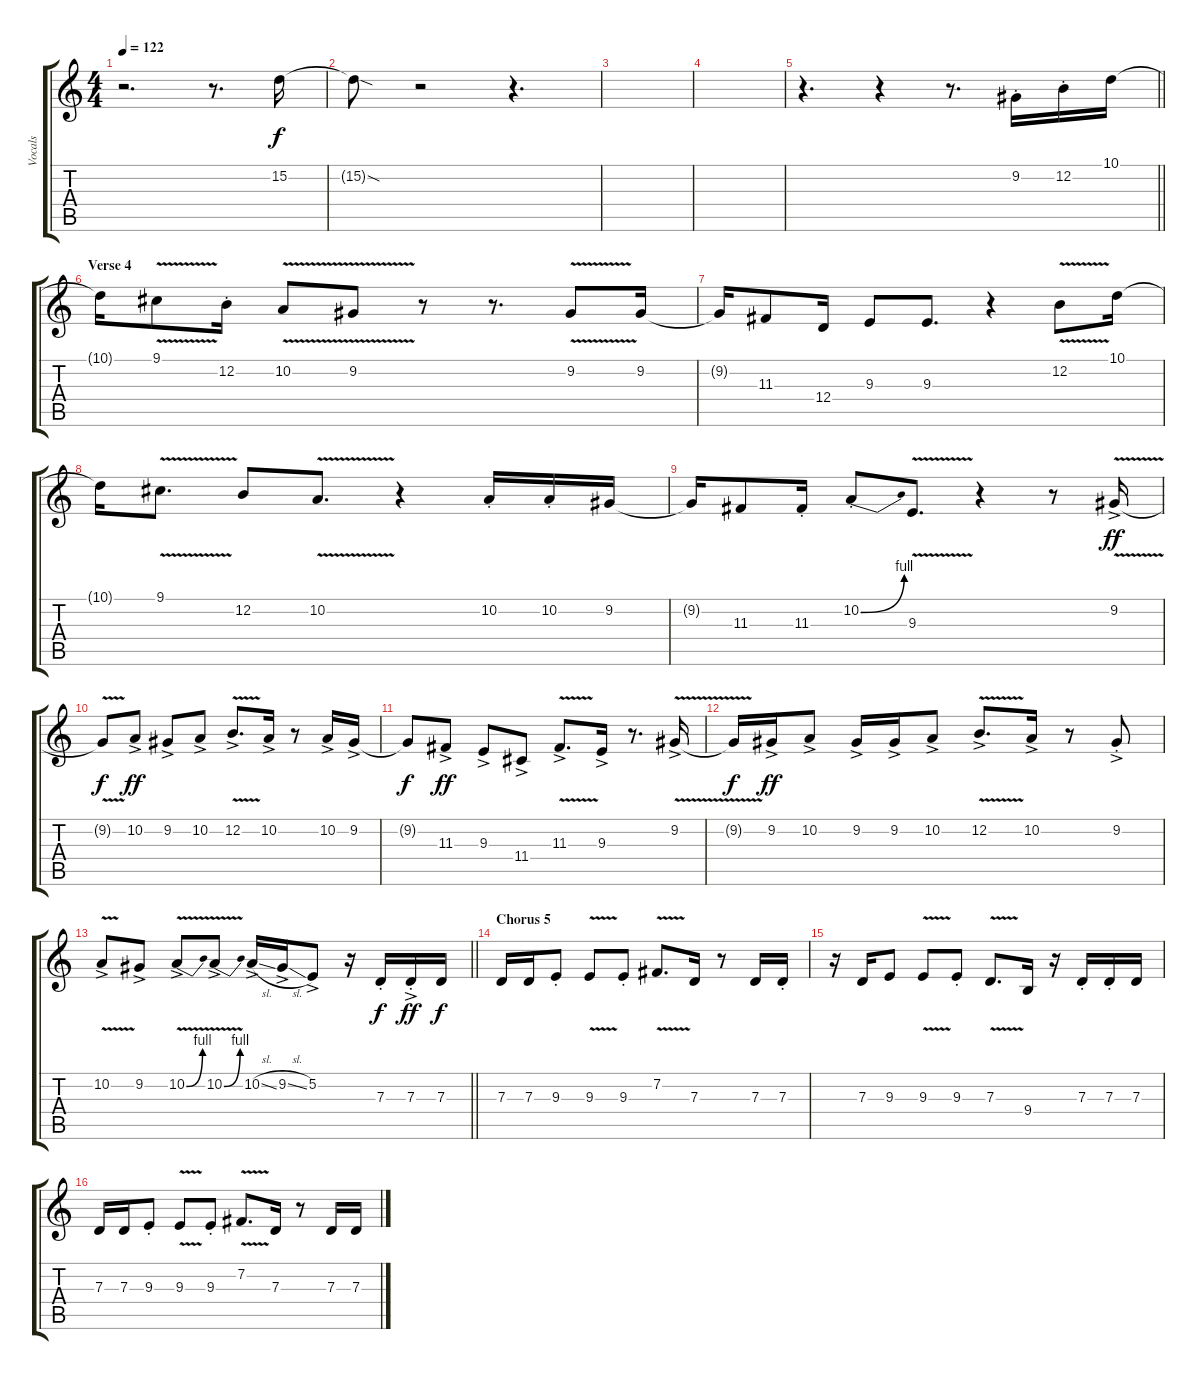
\track ("Vocals" "Vocals") {instrument lead1square bank 255}
\staff {score tabs}
\tuning (E4 B3 G3 D3 A2 E2) {hide}
\ts (4 4)
\tempo 122
\clef g2
\ks c
r.2{d dy ff} r.8{d} 15.2.16{dy f} |
15.2{sod t}.8 r.2 r.4{d} |
|
|
\barLineRight lightlight
r.4{d} r.4 r.8{d} 9.2{st}.16 12.2{st}.16 10.1.16 |
\section ("" "Verse 4")
10.1{t}.16 9.1{v}.8 12.2{st}.16 10.2{v}.8 9.2{v}.8 r.8 r.8{d} 9.2{v}.8 9.2.16 |
9.2{t}.16 11.3.8 12.4.16 9.3.8 9.3.8{d} r.4 12.2{v}.8 10.1.16 |
10.1{t}.16 9.1{v}.8{d} 12.2.8 10.2{v}.8{d} r.4 10.2{st}.16 10.2{st}.16 9.2.16 |
9.2{t}.16 11.3.8 11.3{st}.16 10.2{be (bend 0 0 60 4) st}.8 9.3{v}.8{d} r.4 r.8 9.2{v ac}.16{dy ff} |
9.2{t}.8{dy f} 10.2{ac}.8{dy ff} 9.2{ac}.8 10.2{ac}.8 12.2{v ac}.8{d} 10.2{ac}.16 r.8 10.2{ac}.16 9.2{ac}.16 |
9.2{t}.8{dy f} 11.3{ac}.8{dy ff} 9.3{ac}.8 11.4{ac}.8 11.3{v ac}.8{d} 9.3{ac}.16 r.8{d} 9.2{v ac}.16 |
9.2{t}.16{dy f} 9.2{ac}.16{dy ff} 10.2{ac}.8 9.2{ac}.16 9.2{ac}.16 10.2{ac}.8 12.2{v ac}.8{d} 10.2{ac}.16 r.8 9.2{ac st}.8 |
\barLineRight lightlight
10.2{v ac}.8 9.2{ac}.8 10.2{be (bend 0 0 60 4) v ac}.8 10.2{be (bend 0 0 60 4) v ac}.8 10.2{sl ac}.16 9.2{sl ac}.16 5.2{ac}.8 r.16 7.3{st}.16{dy f} 7.3{ac st}.16{dy ff} 7.3.16{dy f} |
\section ("" "Chorus 5")
7.3.16 7.3.16 9.3{st}.8 9.3{v}.8 9.3{st}.8 7.2{v}.8{d} 7.3.16 r.8 7.3.16 7.3{st}.16 |
r.16 7.3.16 9.3.8 9.3{v}.8 9.3{st}.8 7.3{v}.8{d} 9.4.16 r.16 7.3{st}.16 7.3{st}.16 7.3.16 |
7.3.16 7.3.16 9.3{st}.8 9.3{v}.8 9.3{st}.8 7.2{v}.8{d} 7.3.16 r.8 7.3.16 7.3.16
